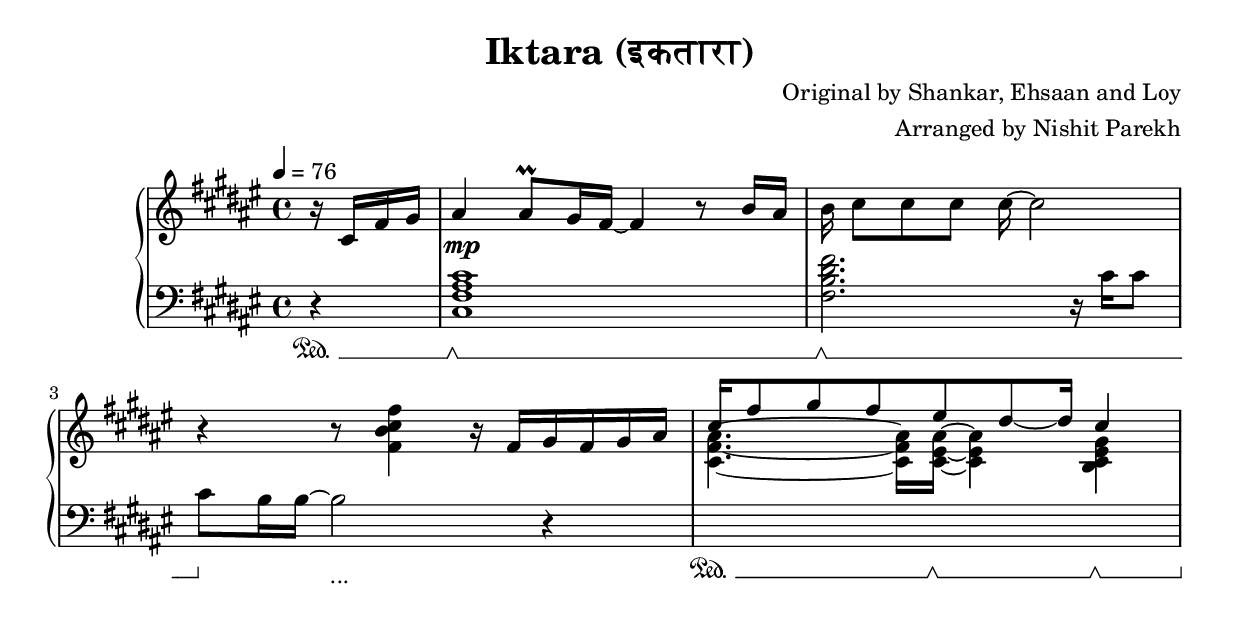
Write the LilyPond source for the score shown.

\version "2.19.83"

\header{
  title = "Iktara (इकतारा)"
  composer = "Original by Shankar, Ehsaan and Loy"
  arranger = "Arranged by Nishit Parekh"
}

musicEnv = {
  \key fis \major
  \time 4/4
  \tempo 4 = 76
}


\parallelMusic #'(voiceRH voiceLH voiceDyn voicePed) {

  % -------------------------------
  % Intro
  % -------------------------------
  \partial 4 r16 cis16 fis16 gis16 |
  \partial 4 r4                    |
  \partial 4 s4                    |
  \partial 4 s4\sustainOn          |


  ais4 ais8\prall gis16 fis16~ fis4 r8 b16 ais16 |
  <cis fis ais cis>1                               |
  s1\mp                                            |
  s1\sustainOff \sustainOn                         |


  b16 cis8[ cis8 cis8] cis16~ cis2            |
  <fis b dis fis>2. r16           cis'16 cis8 |
  s1                                          |
  s1\sustainOff \sustainOn                    |


  r4 r8            <fis, b cis fis>4 r16 fis16[ gis16 fis16 gis16 ais16] |
  cis8 b16 b16~ b2 r4                                                    |
  s1                                                                     |
  s4\sustainOff s2._\markup { ... }                                      |


                                  cis16^[ fis8 gis8 fis8           eis8 dis8~ dis16]       \stemUp cis4 \stemDown |
  \stemDown \change Staff = "up" <cis fis ais>4.~ <cis fis ais>16 <cis eis ais>16~ <cis eis ais>4 <b cis eis gis>4 \stemUp \change Staff = "down" |
  s1                                                                     |
  s4\sustainOn s8. s16\sustainOff \sustainOn s4 s4\sustainOff \sustainOn |
}




% ------------------------------------------------------------------------------
% BRING IT ALL TOGETHER
% ------------------------------------------------------------------------------

\score {

  \new PianoStaff <<

    \new Staff = "up" {
      \musicEnv
      \clef treble
      <<
        \relative c' \voiceRH
      >>
    }

    \new Dynamics {
      \voiceDyn
    }

    \new Staff = "down" {
      \musicEnv
      \clef bass
      <<
        \relative c \voiceLH
      >>
    }

    \new Dynamics {
      \set pedalSustainStyle = #'mixed
      \voicePed
    }

  >>

}

